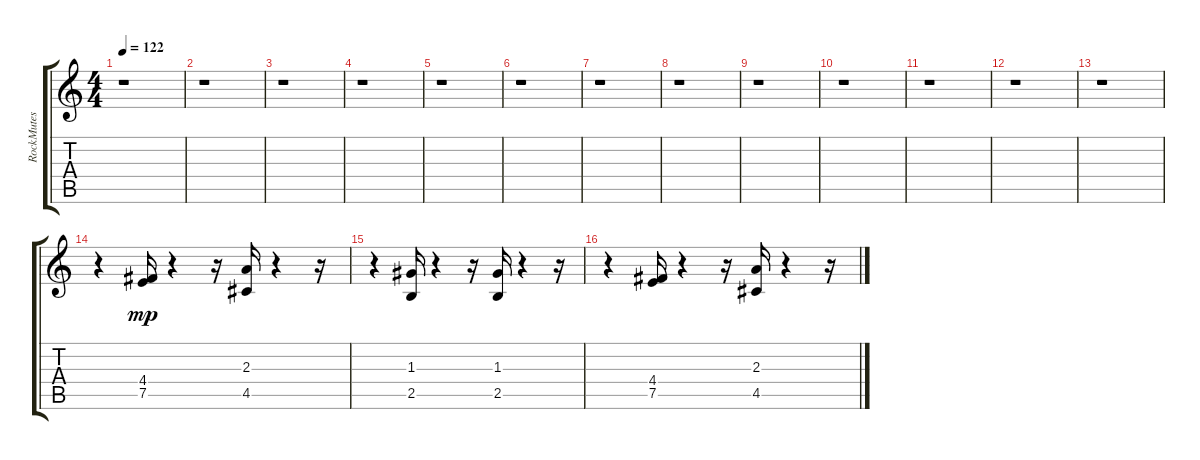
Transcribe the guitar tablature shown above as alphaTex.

\track ("RockMutes" "RockMutes") {instrument distortionguitar}
\staff {score tabs}
\tuning (E4 B3 G3 D3 A2 E2) {hide}
\ts (4 4)
\tempo 122
\clef g2
\ks c
r.1{dy mf} |
r.1 |
r.1 |
r.1 |
r.1 |
r.1 |
r.1 |
r.1 |
r.1 |
r.1 |
r.1 |
r.1 |
r.1 |
r.4 (4.4 7.5).16{dy mp} r.4 r.16 (2.3 4.5).16 r.4 r.16 |
r.4 (1.3 2.5).16 r.4 r.16 (1.3 2.5).16 r.4 r.16 |
r.4 (4.4 7.5).16 r.4 r.16 (2.3 4.5).16 r.4 r.16
